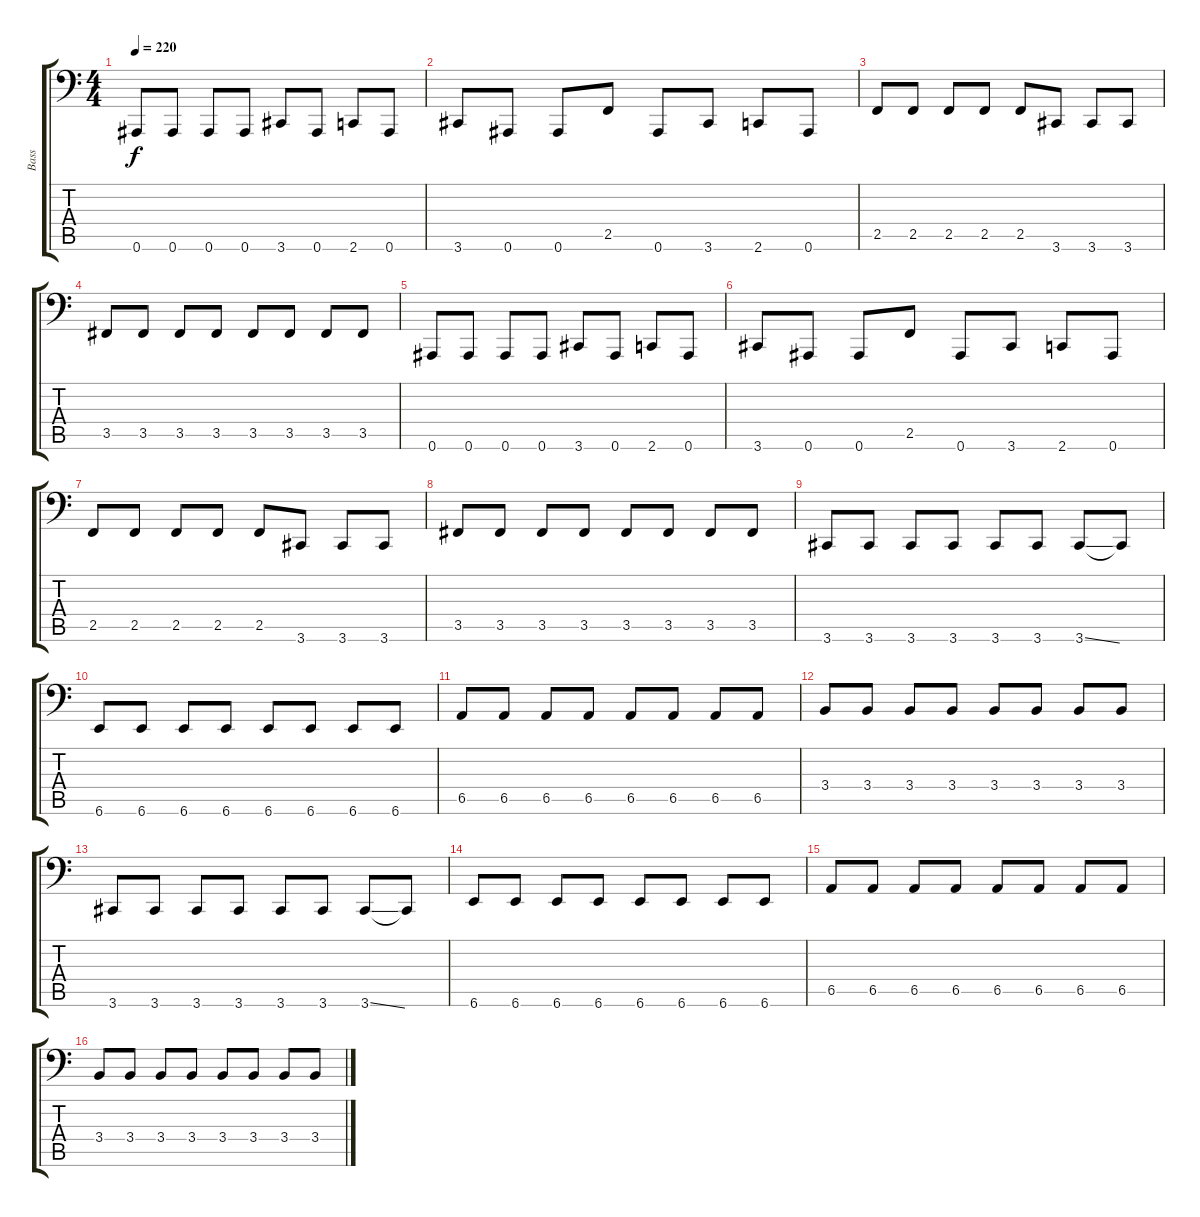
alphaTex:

\track ("Bass" "Bass") {instrument electricbassfinger}
\staff {score tabs}
\tuning (Bb2 F2 Db2 Ab1 Eb1 Bb0) {hide}
\ts (4 4)
\tempo 220
\clef f4
\ks c
0.6.8{dy f instrument electricbassfinger} 0.6.8 0.6.8 0.6.8 3.6.8 0.6.8 2.6.8 0.6.8 |
3.6.8 0.6.8 0.6.8 2.5.8 0.6.8 3.6.8 2.6.8 0.6.8 |
2.5.8 2.5.8 2.5.8 2.5.8 2.5.8 3.6.8 3.6.8 3.6.8 |
3.5.8 3.5.8 3.5.8 3.5.8 3.5.8 3.5.8 3.5.8 3.5.8 |
0.6.8 0.6.8 0.6.8 0.6.8 3.6.8 0.6.8 2.6.8 0.6.8 |
3.6.8 0.6.8 0.6.8 2.5.8 0.6.8 3.6.8 2.6.8 0.6.8 |
2.5.8 2.5.8 2.5.8 2.5.8 2.5.8 3.6.8 3.6.8 3.6.8 |
3.5.8 3.5.8 3.5.8 3.5.8 3.5.8 3.5.8 3.5.8 3.5.8 |
3.6.8 3.6.8 3.6.8 3.6.8 3.6.8 3.6.8 3.6{ss}.8 3.6{t}.8 |
6.6.8 6.6.8 6.6.8 6.6.8 6.6.8 6.6.8 6.6.8 6.6.8 |
6.5.8 6.5.8 6.5.8 6.5.8 6.5.8 6.5.8 6.5.8 6.5.8 |
3.4.8 3.4.8 3.4.8 3.4.8 3.4.8 3.4.8 3.4.8 3.4.8 |
3.6.8 3.6.8 3.6.8 3.6.8 3.6.8 3.6.8 3.6{ss}.8 3.6{t}.8 |
6.6.8 6.6.8 6.6.8 6.6.8 6.6.8 6.6.8 6.6.8 6.6.8 |
6.5.8 6.5.8 6.5.8 6.5.8 6.5.8 6.5.8 6.5.8 6.5.8 |
3.4.8 3.4.8 3.4.8 3.4.8 3.4.8 3.4.8 3.4.8 3.4.8
